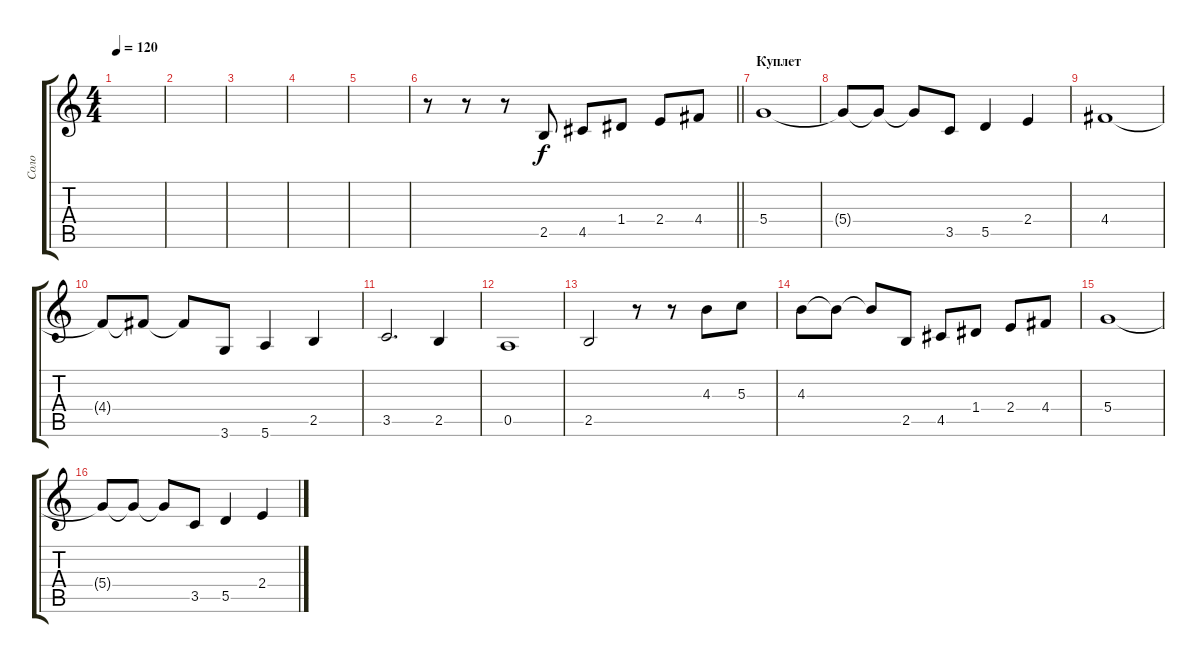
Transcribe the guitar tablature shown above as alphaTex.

\track ("Соло" "Соло") {instrument electricguitarjazz}
\staff {score tabs}
\tuning (E4 B3 G3 D3 A2 E2) {hide}
\ts (4 4)
\tempo 120
\clef g2
\ks c
|
|
|
|
|
\barLineRight lightlight
r.8 r.8 r.8 2.5.8{volume 13} 4.5.8 1.4.8 2.4.8 4.4.8 |
\section ("" "Куплет")
5.4.1 |
5.4{t}.8 5.4{t}.8 5.4{t}.8 3.5.8 5.5.4 2.4.4 |
4.4.1 |
4.4{t}.8 4.4{t}.8 4.4{t}.8 3.6.8 5.6.4 2.5.4 |
3.5.2{d} 2.5.4 |
0.5.1 |
2.5.2 r.8 r.8 4.3.8 5.3.8 |
4.3.8 4.3{t}.8 4.3{t}.8 2.5.8 4.5.8 1.4.8 2.4.8 4.4.8 |
5.4.1 |
5.4{t}.8 5.4{t}.8 5.4{t}.8 3.5.8 5.5.4 2.4.4
